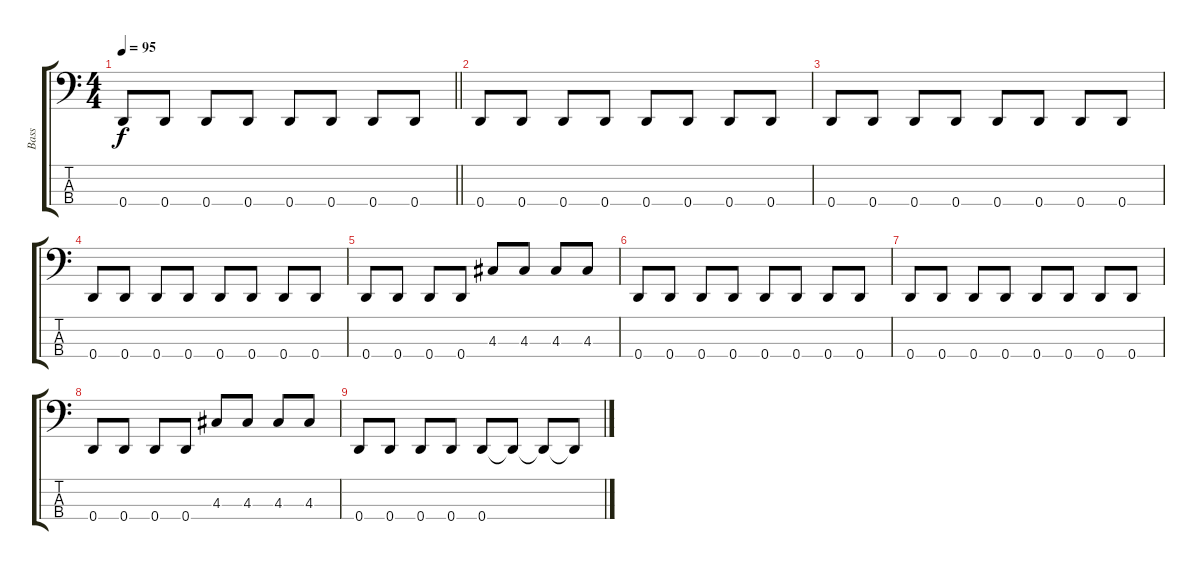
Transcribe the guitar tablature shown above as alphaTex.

\track ("Bass" "Bass") {instrument electricbassfinger}
\staff {score tabs}
\tuning (G2 D2 A1 D1) {hide}
\ts (4 4)
\tempo 95
\clef f4
\barLineRight lightlight
\ks c
0.4.8{dy f} 0.4.8 0.4.8 0.4.8 0.4.8 0.4.8 0.4.8 0.4.8 |
\section ("" "")
0.4.8 0.4.8 0.4.8 0.4.8 0.4.8 0.4.8 0.4.8 0.4.8 |
0.4.8 0.4.8 0.4.8 0.4.8 0.4.8 0.4.8 0.4.8 0.4.8 |
0.4.8 0.4.8 0.4.8 0.4.8 0.4.8 0.4.8 0.4.8 0.4.8 |
0.4.8 0.4.8 0.4.8 0.4.8 4.3.8 4.3.8 4.3.8 4.3.8 |
0.4.8 0.4.8 0.4.8 0.4.8 0.4.8 0.4.8 0.4.8 0.4.8 |
0.4.8 0.4.8 0.4.8 0.4.8 0.4.8 0.4.8 0.4.8 0.4.8 |
0.4.8 0.4.8 0.4.8 0.4.8 4.3.8 4.3.8 4.3.8 4.3.8 |
0.4.8 0.4.8 0.4.8 0.4.8 0.4.8 0.4{t}.8 0.4{t}.8 0.4{t}.8
